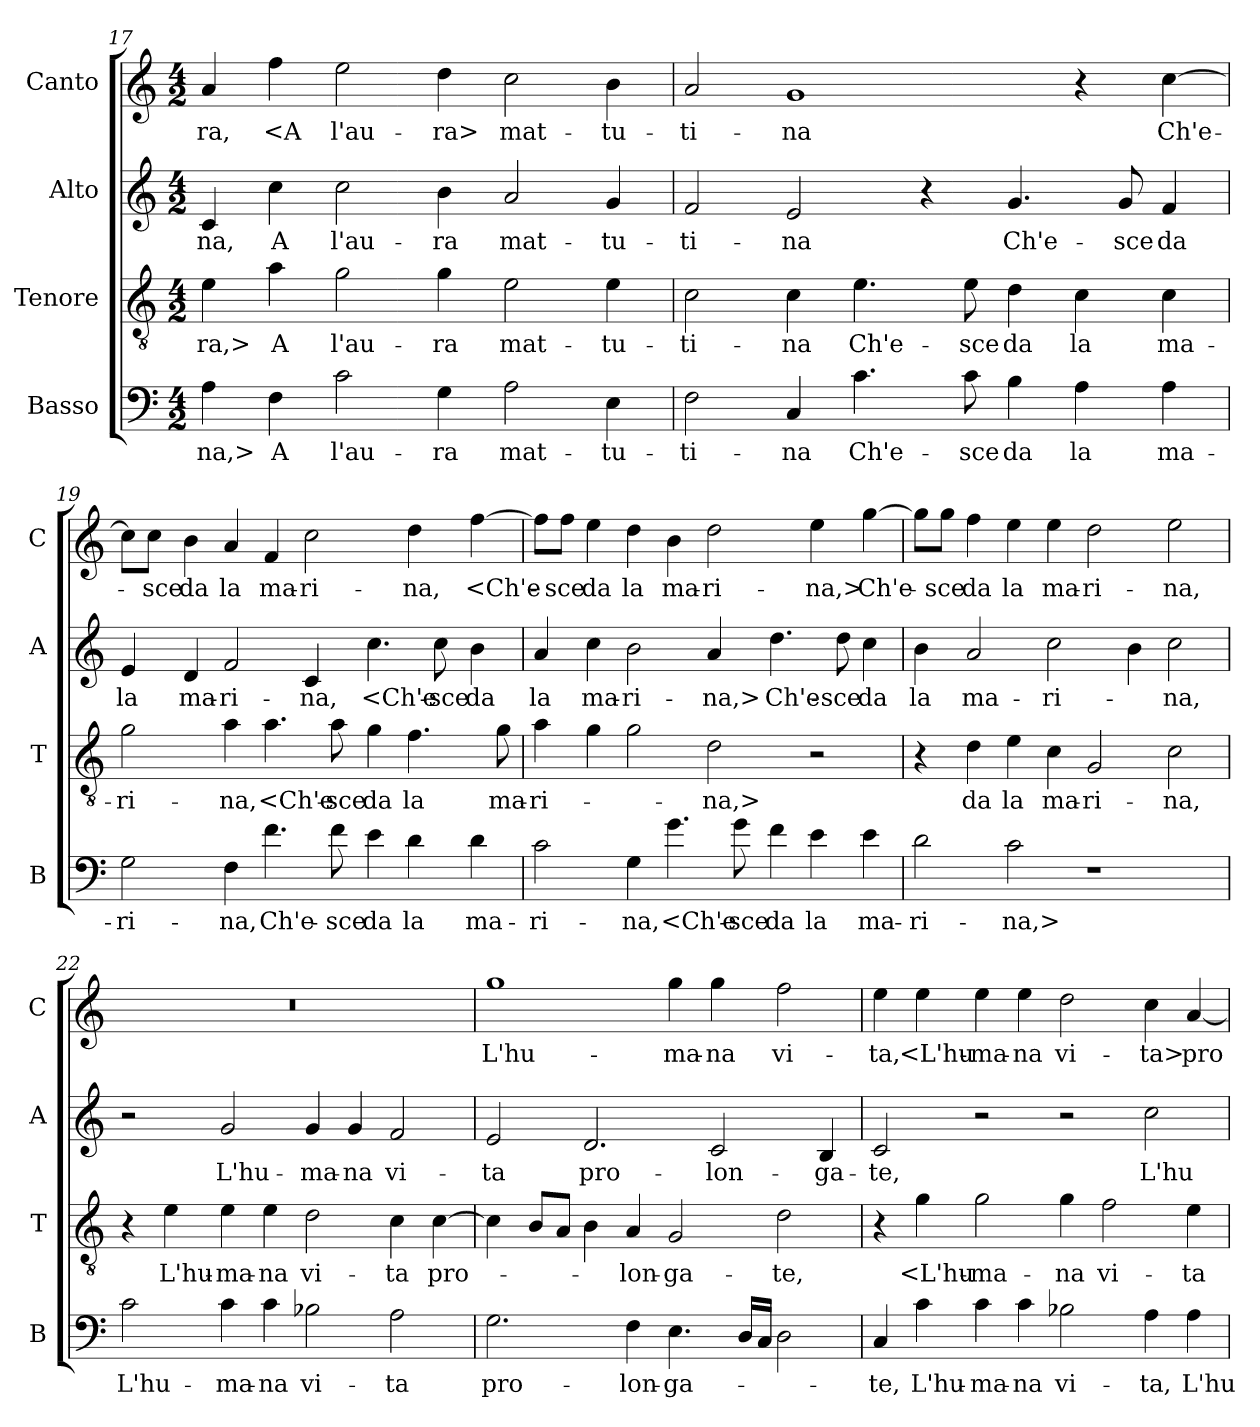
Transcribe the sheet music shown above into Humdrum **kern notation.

**kern	**text	**kern	**text	**kern	**text	**kern	**text
*part4	*part4	*part3	*part3	*part2	*part2	*part1	*part1
*staff4	*staff4	*staff3	*staff3	*staff2	*staff2	*staff1	*staff1
*I"Basso	*	*I"Tenore	*	*I"Alto	*	*I"Canto	*
*I'B	*	*I'T	*	*I'A	*	*I'C	*
*clefF4	*	*clefGv2	*	*clefG2	*	*clefG2	*
*k[]	*	*k[]	*	*k[]	*	*k[]	*
*M4/2	*	*M4/2	*	*M4/2	*	*M4/2	*
=17	=17	=17	=17	=17	=17	=17	=17
4A	-na,>	4e	-ra,>	4c	-na,	4a	-ra,
4F	A	4a	A	4cc	A	4ff	<A
2c	l'au-	2g	l'au-	2cc	l'au-	2ee	l'au-
4G	-ra	4g	-ra	4b	-ra	4dd	-ra>
2A	mat-	2e	mat-	2a	mat-	2cc	mat-
4E	-tu-	4e	-tu-	4g	-tu-	4b	-tu-
=18	=18	=18	=18	=18	=18	=18	=18
2F	-ti-	2c	-ti-	2f	-ti-	2a	-ti-
4C	-na	4c	-na	2e	-na	1g	-na
4.c	Ch'e-	4.e	Ch'e-	.	.	.	.
.	.	.	.	4r	.	.	.
8c	-sce	8e	-sce	.	.	.	.
4B	da	4d	da	4.g	Ch'e-	.	.
4A	la	4c	la	.	.	4r	.
.	.	.	.	8g	-sce	.	.
4A	ma-	4c	ma-	4f	da	[4cc	Ch'e-
=19	=19	=19	=19	=19	=19	=19	=19
2G	-ri-	2g	-ri-	4e	la	8cc\L]	.
.	.	.	.	.	.	8cc\J	-sce
.	.	.	.	4d	ma-	4b	da
4F	-na,	4a	-na,	2f	-ri-	4a	la
4.f	Ch'e-	4.a	<Ch'e-	.	.	4f	ma-
.	.	.	.	4c	-na,	2cc	-ri-
8f	-sce	8a	-sce	.	.	.	.
4e	da	4g	da	4.cc	<Ch'e-	.	.
4d	la	4.f	la	.	.	4dd	-na,
.	.	.	.	8cc	-sce	.	.
4d	ma-	.	.	4b	da	[4ff	<Ch'e-
.	.	8g	ma-	.	.	.	.
=20	=20	=20	=20	=20	=20	=20	=20
2c	-ri-	4a	-ri-	4a	la	8ff\L]	.
.	.	.	.	.	.	8ff\J	-sce
.	.	4g	.	4cc	ma-	4ee	da
4G	-na,	2g	.	2b	-ri-	4dd	la
4.g	<Ch'e-	.	.	.	.	4b	ma-
.	.	2d	-na,>	4a	-na,>	2dd	-ri-
8g	-sce	.	.	.	.	.	.
4f	da	.	.	4.dd	Ch'e-	.	.
4e	la	2r	.	.	.	4ee	-na,>
.	.	.	.	8dd	-sce	.	.
4e	ma-	.	.	4cc	da	[4gg	Ch'e-
=21	=21	=21	=21	=21	=21	=21	=21
2d	-ri-	4r	.	4b	la	8gg\L]	.
.	.	.	.	.	.	8gg\J	-sce
.	.	4d	da	2a	ma-	4ff	da
2c	-na,>	4e	la	.	.	4ee	la
.	.	4c	ma-	2cc	-ri-	4ee	ma-
1r	.	2G	-ri-	.	.	2dd	-ri-
.	.	.	.	4b	.	.	.
.	.	2c	-na,	2cc	-na,	2ee	-na,
=22	=22	=22	=22	=22	=22	=22	=22
2c	L'hu-	4r	.	2r	.	0r	.
.	.	4e	L'hu-	.	.	.	.
4c	-ma-	4e	-ma-	2g	L'hu-	.	.
4c	-na	4e	-na	.	.	.	.
2B-X	vi-	2d	vi-	4g	-ma-	.	.
.	.	.	.	4g	-na	.	.
2A	-ta	4c	-ta	2f	vi-	.	.
.	.	[4c	pro-	.	.	.	.
=23	=23	=23	=23	=23	=23	=23	=23
2.G	pro-	4c]	.	2e	-ta	1gg	L'hu-
.	.	8BL	.	.	.	.	.
.	.	8AJ	.	.	.	.	.
.	.	4B	.	2.d	pro-	.	.
4F	-lon-	4A	-lon-	.	.	.	.
4.E	-ga-	2G	-ga-	.	.	4gg	-ma-
.	.	.	.	2c	-lon-	4gg	-na
16DLL	.	.	.	.	.	.	.
16CJJ	.	.	.	.	.	.	.
2D	.	2d	-te,	.	.	2ff	vi-
.	.	.	.	4B	-ga-	.	.
=24	=24	=24	=24	=24	=24	=24	=24
4C	-te,	4r	.	2c	-te,	4ee	-ta,
4c	L'hu-	4g	<L'hu-	.	.	4ee	<L'hu-
4c	-ma-	2g	-ma-	2r	.	4ee	-ma-
4c	-na	.	.	.	.	4ee	-na
2B-X	vi-	4g	-na	2r	.	2dd	vi-
.	.	2f	vi-	.	.	.	.
4A	-ta,	.	.	2cc	L'hu-	4cc	-ta>
4A	L'hu-	4e	-ta	.	.	[4a	pro-
=	=	=	=	=	=	=	=
*-	*-	*-	*-	*-	*-	*-	*-
